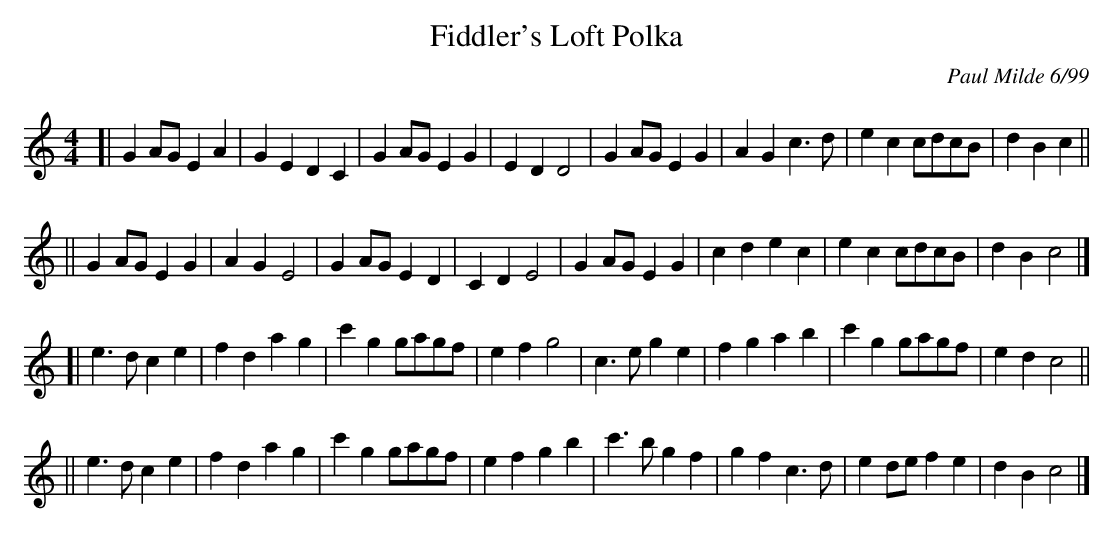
X:1
T: Fiddler's Loft Polka
C: Paul Milde 6/99
M: 4/4
L: 1/8
K: C
[| G2AG E2A2 | G2E2 D2C2 | G2AG  E2G2 | E2D2 D4   \
|  G2AG E2G2 | A2G2 c3d  | e2c2  cdcB | d2B2 c2   ||
|| G2AG E2G2 | A2G2 E4   | G2AG  E2D2 | C2D2 E4   \
|  G2AG E2G2 | c2d2 e2c2 | e2c2  cdcB | d2B2 c4   |]
[| e3d  c2e2 | f2d2 a2g2 | c'2g2 gagf | e2f2 g4   \
|  c3e  g2e2 | f2g2 a2b2 | c'2g2 gagf | e2d2 c4   ||
|| e3d  c2e2 | f2d2 a2g2 | c'2g2 gagf | e2f2 g2b2 \
|  c'3b g2f2 | g2f2 c3d  | e2de  f2e2 | d2B2 c4   |]
